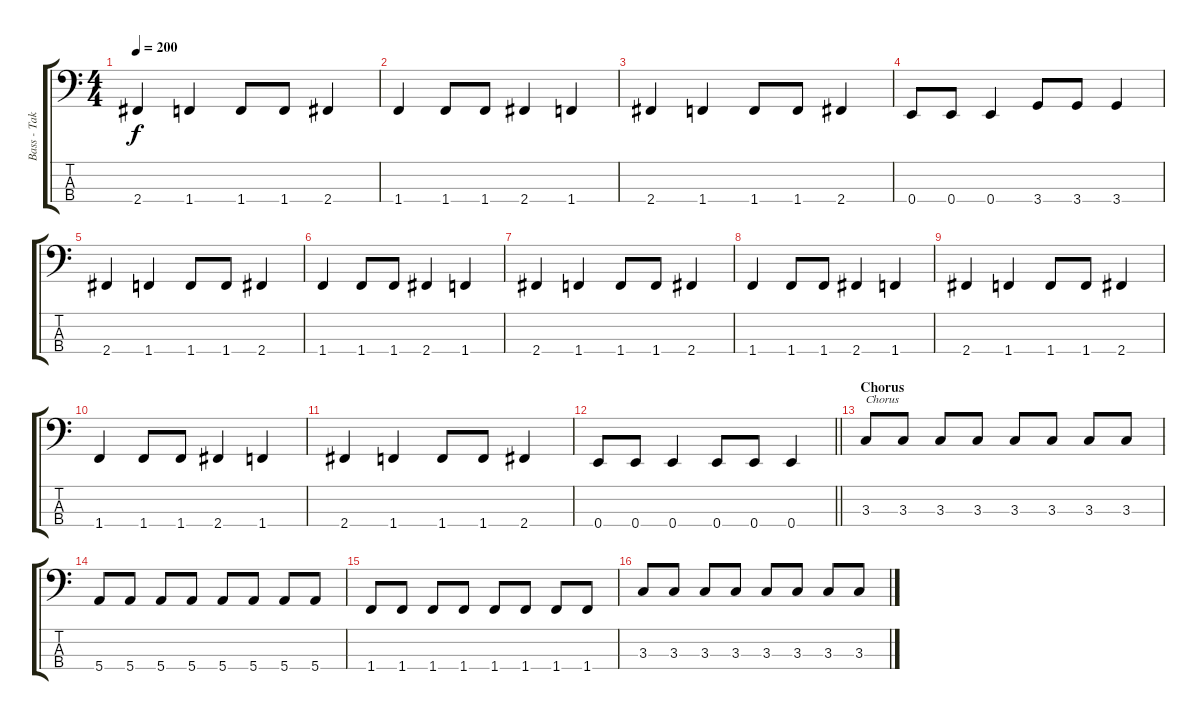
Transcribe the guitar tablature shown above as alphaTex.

\track ("Bass - Takeshi" "Bass - Tak") {instrument electricbasspick}
\staff {score tabs}
\tuning (G2 D2 A1 E1) {hide}
\ts (4 4)
\tempo 200
\clef f4
\ks c
2.4.4{dy f} 1.4.4 1.4.8 1.4.8 2.4.4 |
1.4.4 1.4.8 1.4.8 2.4.4 1.4.4 |
2.4.4 1.4.4 1.4.8 1.4.8 2.4.4 |
0.4.8 0.4.8 0.4.4 3.4.8 3.4.8 3.4.4 |
2.4.4 1.4.4 1.4.8 1.4.8 2.4.4 |
1.4.4 1.4.8 1.4.8 2.4.4 1.4.4 |
2.4.4 1.4.4 1.4.8 1.4.8 2.4.4 |
1.4.4 1.4.8 1.4.8 2.4.4 1.4.4 |
2.4.4 1.4.4 1.4.8 1.4.8 2.4.4 |
1.4.4 1.4.8 1.4.8 2.4.4 1.4.4 |
2.4.4 1.4.4 1.4.8 1.4.8 2.4.4 |
\barLineRight lightlight
0.4.8 0.4.8 0.4.4 0.4.8 0.4.8 0.4.4 |
\section ("" "Chorus")
3.3.8{txt "Chorus"} 3.3.8 3.3.8 3.3.8 3.3.8 3.3.8 3.3.8 3.3.8 |
5.4.8 5.4.8 5.4.8 5.4.8 5.4.8 5.4.8 5.4.8 5.4.8 |
1.4.8 1.4.8 1.4.8 1.4.8 1.4.8 1.4.8 1.4.8 1.4.8 |
3.3.8 3.3.8 3.3.8 3.3.8 3.3.8 3.3.8 3.3.8 3.3.8
